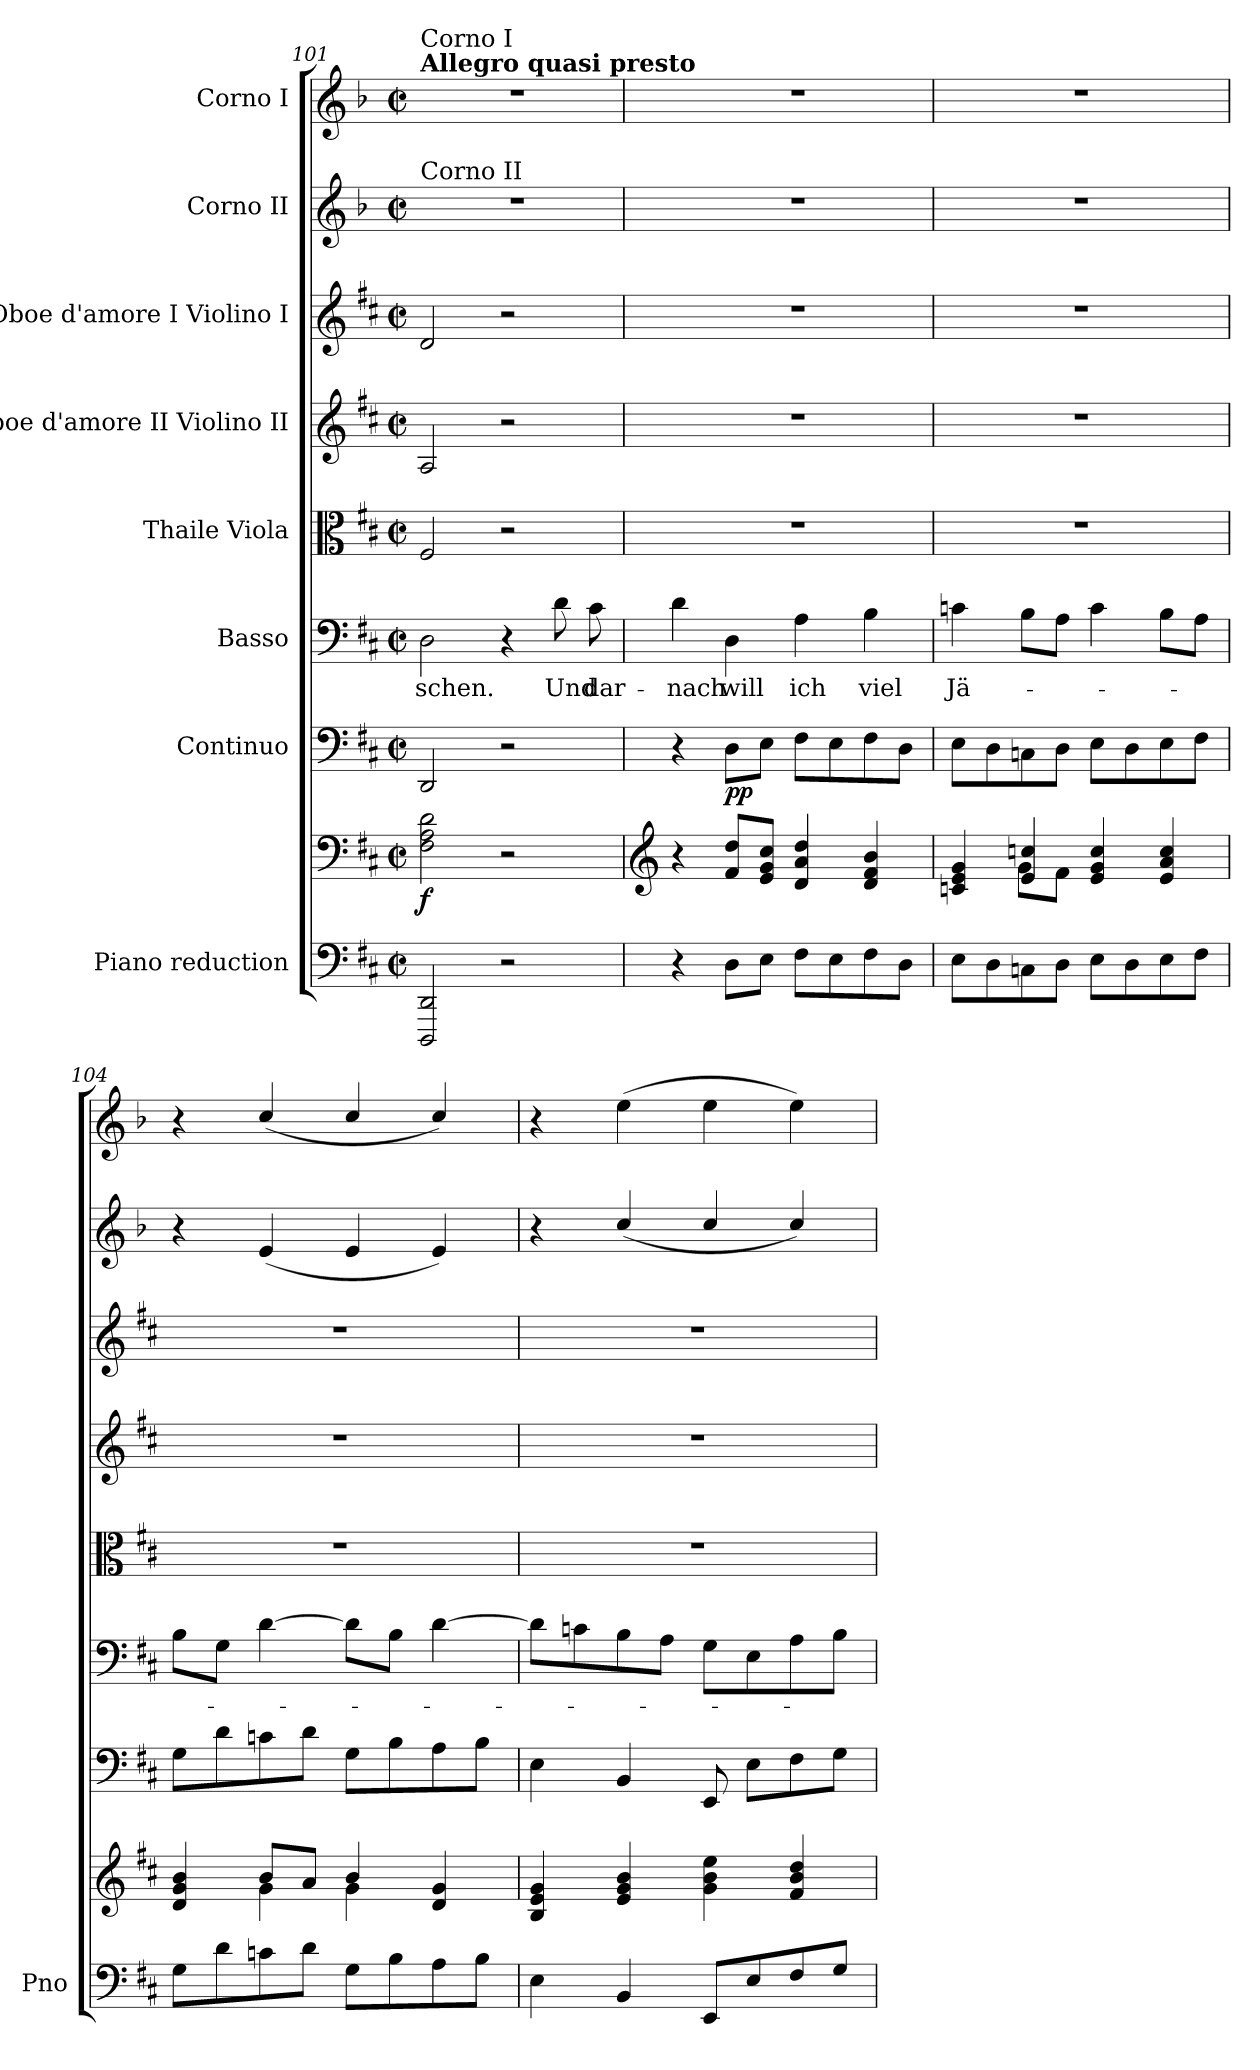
**kern	**kern	**dynam	**kern	**dynam	**kern	**text	**kern	**kern	**kern	**kern	**kern
*part8	*part8	*part8	*part7	*part7	*part6	*part6	*part5	*part4	*part3	*part2	*part1
*staff9	*staff8	*staff8/9	*staff7	*staff7	*staff6	*staff6	*staff5	*staff4	*staff3	*staff2	*staff1
*I"Piano reduction	*	*	*I"Continuo	*	*I"Basso	*	*I"Thaile Viola	*I"Oboe d'amore II Violino II	*I"Oboe d'amore I Violino I	*I"Corno II	*I"Corno I
*I'Pno	*	*	*	*	*	*	*	*	*	*	*
!!LO:LB:g=z
*clefF4	*clefF4	*	*clefF4	*	*clefF4	*	*clefC3	*clefG2	*clefG2	*clefG2	*clefG2
*	*	*	*	*	*	*	*	*	*	*ITrd3c5	*ITrd3c5
*k[f#c#]	*k[f#c#]	*	*k[f#c#]	*	*k[f#c#]	*	*k[f#c#]	*k[f#c#]	*k[f#c#]	*k[]	*k[]
*M2/2	*M2/2	*	*M2/2	*	*M2/2	*	*M2/2	*M2/2	*M2/2	*M2/2	*M2/2
*met(c|)	*met(c|)	*	*met(c|)	*	*met(c|)	*	*met(c|)	*met(c|)	*met(c|)	*met(c|)	*met(c|)
=101	=101	=101	=101	=101	=101	=101	=101	=101	=101	=101	=101
!	!	!	!	!	!	!	!	!	!	!	!LO:TX:a:B:t=Allegro quasi presto
!	!	!	!	!	!	!	!	!	!	!	!LO:TX:a:t=Corno I
!	!	!	!	!	!	!	!	!	!	!LO:TX:a:t=Corno II	!
!	!	!LO:DY:b	!	!	!	!LO:LY:b	!	!	!	!	!
2DDD/ 2DD/	2F#\ 2A\ 2d\	f	2DD/	.	2D\	schen.	2F#/	2A/	2d/	1r	1r
2r	2r	.	2r	.	4r	.	2r	2r	2r	.	.
!	!	!	!	!	!	!LO:LY:b	!	!	!	!	!
.	.	.	.	.	8d\	Und	.	.	.	.	.
!	!	!	!	!	!	!LO:LY:b	!	!	!	!	!
.	.	.	.	.	8c#\	dar-	.	.	.	.	.
=102	=102	=102	=102	=102	=102	=102	=102	=102	=102	=102	=102
*	*clefG2	*	*	*	*	*	*	*	*	*	*
!	!	!	!	!	!	!LO:LY:b	!	!	!	!	!
4r	4r	.	4r	.	4d\	-nach	1r	1r	1r	1r	1r
!	!	!LO:DY:b=2	!	!	!	!LO:LY:b	!	!	!	!	!
!	!	!LO:DY:n=1:b	!	!LO:DY:b	!	!	!	!	!	!	!
8D\L	8f#/ 8dd/L	other-dynamics p	8D\L	pp	4D\	will	.	.	.	.	.
8E\J	8e/ 8g/ 8cc#/J	.	8E\J	.	.	.	.	.	.	.	.
!	!	!	!	!	!	!LO:LY:b	!	!	!	!	!
8F#\L	4d/ 4a/ 4dd/	.	8F#\L	.	4A\	ich	.	.	.	.	.
8E\	.	.	8E\	.	.	.	.	.	.	.	.
!	!	!	!	!	!	!LO:LY:b	!	!	!	!	!
8F#\	4d/ 4f#/ 4b/	.	8F#\	.	4B\	viel	.	.	.	.	.
8D\J	.	.	8D\J	.	.	.	.	.	.	.	.
=103	=103	=103	=103	=103	=103	=103	=103	=103	=103	=103	=103
*	*^	*	*	*	*	*	*	*	*	*	*
!	!	!	!	!	!	!	!LO:LY:b	!	!	!	!	!
8E\L	4cn/ 4e/ 4g/	4ryy	.	8E\L	.	4cn\	Jä-	1r	1r	1r	1r	1r
8D\	.	.	.	8D\	.	.	.	.	.	.	.	.
8Cn\	4e/ 4ccn/	8g\L	.	8Cn\	.	8B\L	.	.	.	.	.	.
8D\J	.	8f#\J	.	8D\J	.	8A\J	.	.	.	.	.	.
8E\L	4e/ 4g/ 4cc/	2ryy	.	8E\L	.	4c\	.	.	.	.	.	.
8D\	.	.	.	8D\	.	.	.	.	.	.	.	.
8E\	4e/ 4a/ 4cc/	.	.	8E\	.	8B\L	.	.	.	.	.	.
8F#\J	.	.	.	8F#\J	.	8A\J	.	.	.	.	.	.
=104	=104	=104	=104	=104	=104	=104	=104	=104	=104	=104	=104	=104
8G\L	4d/ 4g/ 4b/	4ryy	.	8G\L	.	8B\L	.	1r	1r	1r	4r	4r
8d\	.	.	.	8d\	.	8G\J	.	.	.	.	.	.
8cn\	8b/L	4g\	.	8cn\	.	[4d\	.	.	.	.	(4B/	(4g/
8d\J	8a/J	.	.	8d\J	.	.	.	.	.	.	.	.
8G\L	4b/	4g\	.	8G\L	.	8d\L]	.	.	.	.	4B/	4g/
8B\	.	.	.	8B\	.	8B\J	.	.	.	.	.	.
8A\	4d/ 4g/	4ryy	.	8A\	.	[4d\	.	.	.	.	4B/)	4g/)
8B\J	.	.	.	8B\J	.	.	.	.	.	.	.	.
*	*v	*v	*	*	*	*	*	*	*	*	*	*
=105	=105	=105	=105	=105	=105	=105	=105	=105	=105	=105	=105
4E\	4B/ 4e/ 4g/	.	4E\	.	8d\L]	.	1r	1r	1r	4r	4r
.	.	.	.	.	8cn\	.	.	.	.	.	.
4BB/	4e/ 4g/ 4b/	.	4BB/	.	8B\	.	.	.	.	(4g/	(4b\
.	.	.	.	.	8A\J	.	.	.	.	.	.
8EE/L	4g\ 4b\ 4ee\	.	8EE/	.	8G\L	.	.	.	.	4g/	4b\
8E/	.	.	8E\L	.	8E\	.	.	.	.	.	.
8F#/	4f#/ 4b/ 4dd/	.	8F#\	.	8A\	.	.	.	.	4g/)	4b\)
8G/J	.	.	8G\J	.	8B\J	.	.	.	.	.	.
=	=	=	=	=	=	=	=	=	=	=	=
*-	*-	*-	*-	*-	*-	*-	*-	*-	*-	*-	*-
